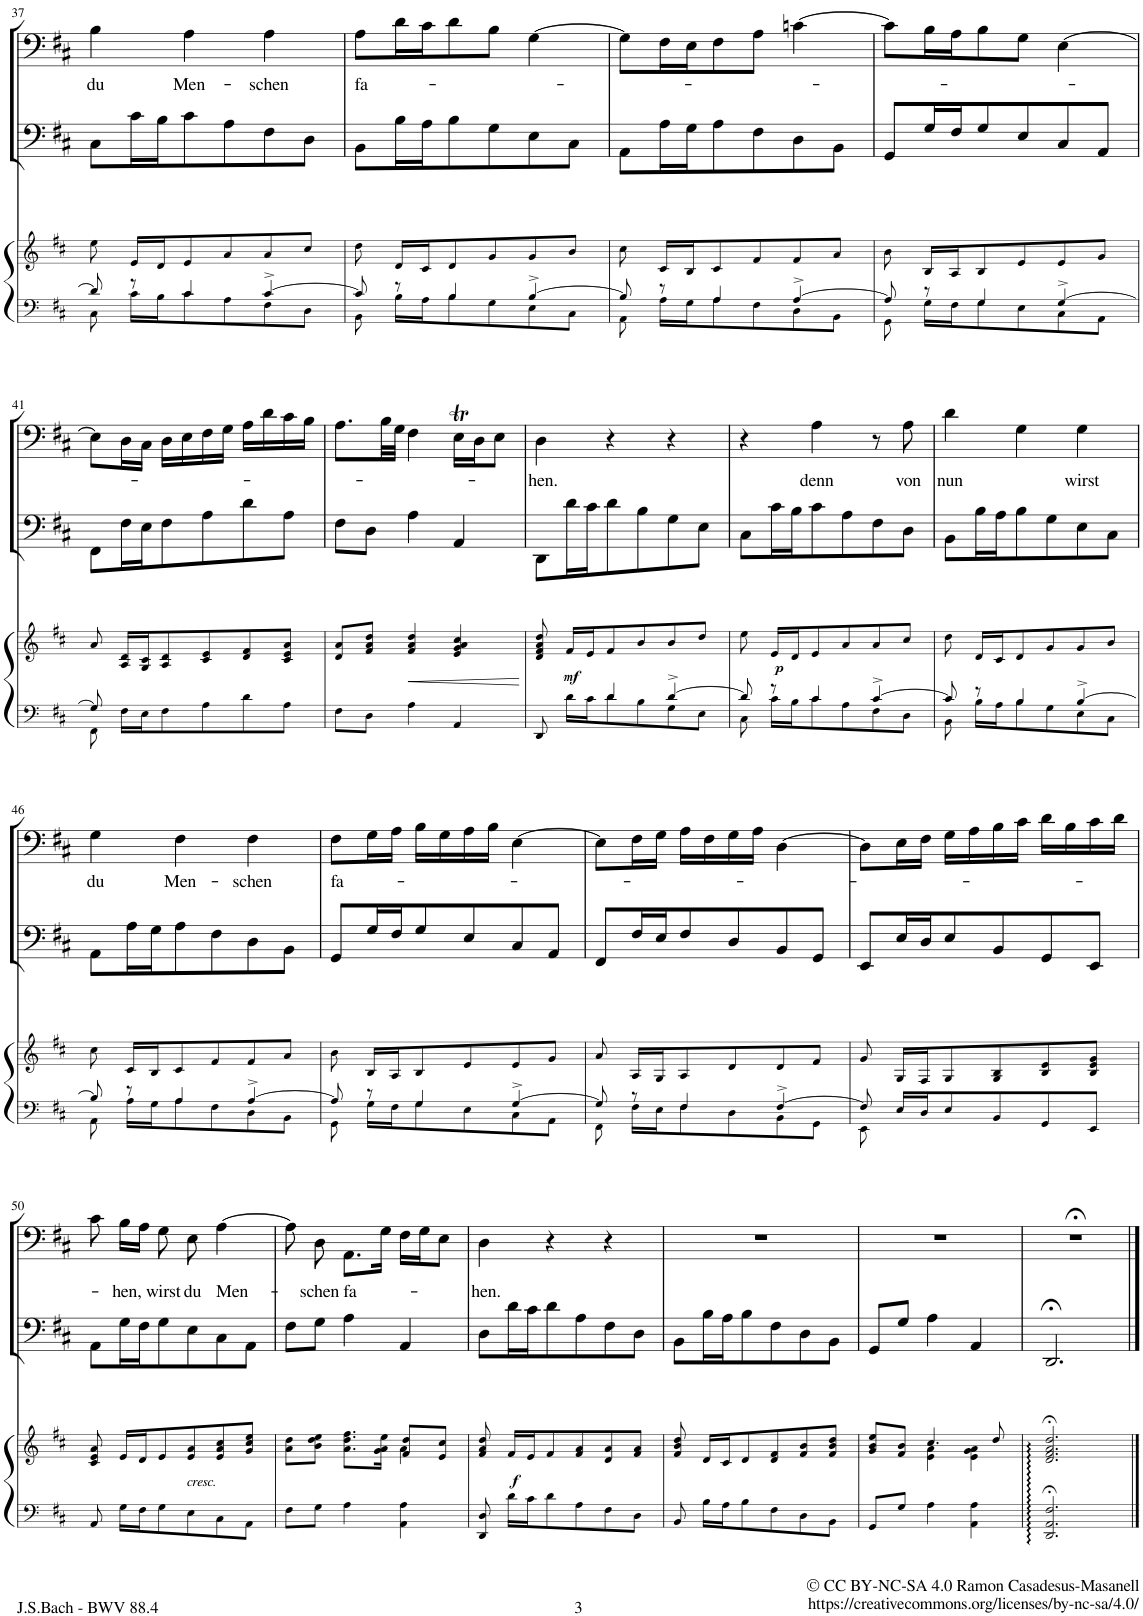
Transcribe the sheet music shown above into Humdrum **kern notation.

**kern	**kern	**dynam	**kern	**kern	**text
*part3	*part3	*part3	*part2	*part1	*part1
*staff4	*staff3	*staff3/4	*staff2	*staff1	*staff1
*I"Piano reduction	*	*	*I"Continuo	*I"Basso	*
*I'Pno	*	*	*	*	*
!!LO:PB:g=z
*clefF4	*clefG2	*	*clefF4	*clefF4	*
*k[f#c#]	*k[f#c#]	*	*k[f#c#]	*k[f#c#]	*
*M3/4	*M3/4	*	*M3/4	*M3/4	*
=37	=37	=37	=37	=37	=37
*^	*	*	*	*	*
!	!	!	!	!	!	!LO:LY:b
8d/]	8C#\	8ee\	.	8C#\L	4B\	du
8r	16c#\LL	16e/LL	.	16c#\L	.	.
.	16B\J	16d/J	.	16B\J	.	.
!	!	!	!	!	!	!LO:LY:b
4c#/	8c#\	8e/	.	8c#\	4A\	Men-
.	8A\	8a/	.	8A\	.	.
!	!	!	!	!	!	!LO:LY:b
[4c#^/	8F#\	8a/	.	8F#\	4A\	-schen
.	8D\J	8cc#/J	.	8D\J	.	.
=38	=38	=38	=38	=38	=38	=38
!	!	!	!	!	!	!LO:LY:b
8c#/]	8BB\	8dd\	.	8BB\L	8A\L	fa-
8r	16B\LL	16d/LL	.	16B\L	16d\L	.
.	16A\J	16c#/J	.	16A\J	16c#\J	.
4B/	8B\	8d/	.	8B\	8d\	.
.	8G\	8g/	.	8G\	8B\J	.
[4B^/	8E\	8g/	.	8E\	[4G\	.
.	8C#\J	8b/J	.	8C#\J	.	.
=39	=39	=39	=39	=39	=39	=39
8B/]	8AA\	8cc#\	.	8AA\L	8G\L]	.
8r	16A\LL	16c#/LL	.	16A\L	16F#\L	.
.	16G\J	16B/J	.	16G\J	16E\J	.
4A/	8A\	8c#/	.	8A\	8F#\	.
.	8F#\	8f#/	.	8F#\	8A\J	.
[4A^/	8D\	8f#/	.	8D\	[4cn\	.
.	8BB\J	8a/J	.	8BB\J	.	.
=40	=40	=40	=40	=40	=40	=40
8A/]	8GG\	8b\	.	8GG/L	8c\L]	.
8r	16G\LL	16B/LL	.	16G/L	16B\L	.
.	16F#\J	16A/J	.	16F#/J	16A\J	.
4G/	8G\	8B/	.	8G/	8B\	.
.	8E\	8e/	.	8E/	8G\J	.
[4G^/	8C#\	8e/	.	8C#/	[4E\	.
.	8AA\J	8g/J	.	8AA/J	.	.
!!LO:LB:g=z
=41	=41	=41	=41	=41	=41	=41
8G/]	8FF#\	8a/	.	8FF#\L	8E\L]	.
8ryy	16F#\LL	16A/ 16d/LL	.	16F#\L	16D\L	.
.	16E\J	16G/ 16c#/J	.	16E\J	16C#\JJ	.
2ryy	8F#\	8A/ 8d/	.	8F#\	16D\LL	.
.	.	.	.	.	16E\	.
.	8A\	8c#/ 8e/	.	8A\	16F#\	.
.	.	.	.	.	16G\JJ	.
.	8d\	8d/ 8f#/	.	8d\	16A\LL	.
.	.	.	.	.	16d\	.
.	8A\J	8c#/ 8e/ 8a/J	.	8A\J	16c#\	.
.	.	.	.	.	16B\JJ	.
*v	*v	*	*	*	*	*
=42	=42	=42	=42	=42	=42
8F#\L	8d/ 8a/L	.	8F#\L	8.A\L	.
8D\J	8f#/ 8a/ 8dd/J	.	8D\J	.	.
.	.	.	.	32B\LL	.
.	.	.	.	32G\JJJ	.
!	!	!LO:HP:b	!	!	!
4A\	4f#/ 4a/ 4dd/	<	4A\	4F#\	.
4AA/	4e/ 4g/ 4a/ 4cc#/	.	4AA/	16ET\LL	.
.	.	.	.	16D\J	.
.	.	.	.	8E\J	.
.	.	[	.	.	.
=43	=43	=43	=43	=43	=43
*^	*	*	*	*	*
!	!	!	!	!	!	!LO:LY:b
8DD/	8ryy	8d/ 8f#/ 8a/ 8dd/	.	8DD\L	4D\	hen.
!	!	!	!LO:DY:b	!	!	!
8ryy	16d\LL	16f#/LL	mf	16d\L	.	.
.	16c#\J	16e/J	.	16c#\J	.	.
4d/	8d\	8f#/	.	8d\	4r	.
.	8B\	8b/	.	8B\	.	.
[4d^/	8G\	8b/	.	8G\	4r	.
.	8E\J	8dd/J	.	8E\J	.	.
=44	=44	=44	=44	=44	=44	=44
8d/]	8C#\	8ee\	.	8C#\L	4r	.
!	!	!	!LO:DY:b	!	!	!
8r	16c#\LL	16e/LL	p	16c#\L	.	.
.	16B\J	16d/J	.	16B\J	.	.
!	!	!	!	!	!	!LO:LY:b
4c#/	8c#\	8e/	.	8c#\	4A\	denn
.	8A\	8a/	.	8A\	.	.
[4c#^/	8F#\	8a/	.	8F#\	8r	.
!	!	!	!	!	!	!LO:LY:b
.	8D\J	8cc#/J	.	8D\J	8A\	von
=45	=45	=45	=45	=45	=45	=45
!	!	!	!	!	!	!LO:LY:b
8c#/]	8BB\	8dd\	.	8BB\L	4d\	nun
8r	16B\LL	16d/LL	.	16B\L	.	.
.	16A\J	16c#/J	.	16A\J	.	.
4B/	8B\	8d/	.	8B\	4G\	.
.	8G\	8g/	.	8G\	.	.
!	!	!	!	!	!	!LO:LY:b
[4B^/	8E\	8g/	.	8E\	4G\	wirst
.	8C#\J	8b/J	.	8C#\J	.	.
!!LO:LB:g=z
=46	=46	=46	=46	=46	=46	=46
!	!	!	!	!	!	!LO:LY:b
8B/]	8AA\	8cc#\	.	8AA\L	4G\	du
8r	16A\LL	16c#/LL	.	16A\L	.	.
.	16G\J	16B/J	.	16G\J	.	.
!	!	!	!	!	!	!LO:LY:b
4A/	8A\	8c#/	.	8A\	4F#\	Men-
.	8F#\	8f#/	.	8F#\	.	.
!	!	!	!	!	!	!LO:LY:b
[4A^/	8D\	8f#/	.	8D\	4F#\	-schen
.	8BB\J	8a/J	.	8BB\J	.	.
=47	=47	=47	=47	=47	=47	=47
!	!	!	!	!	!	!LO:LY:b
8A/]	8GG\	8b\	.	8GG/L	8F#\L	fa-
8r	16G\LL	16B/LL	.	16G/L	16G\L	.
.	16F#\J	16A/J	.	16F#/J	16A\JJ	.
4G/	8G\	8B/	.	8G/	16B\LL	.
.	.	.	.	.	16G\	.
.	8E\	8e/	.	8E/	16A\	.
.	.	.	.	.	16B\JJ	.
[4G^/	8C#\	8e/	.	8C#/	[4E\	.
.	8AA\J	8g/J	.	8AA/J	.	.
=48	=48	=48	=48	=48	=48	=48
8G/]	8FF#\	8a/	.	8FF#/L	8E\L]	.
8r	16F#\LL	16A/LL	.	16F#/L	16F#\L	.
.	16E\J	16G/J	.	16E/J	16G\JJ	.
4F#/	8F#\	8A/	.	8F#/	16A\LL	.
.	.	.	.	.	16F#\	.
.	8D\	8d/	.	8D/	16G\	.
.	.	.	.	.	16A\JJ	.
[4F#^/	8BB\	8d/	.	8BB/	[4D\	.
.	8GG\J	8f#/J	.	8GG/J	.	.
=49	=49	=49	=49	=49	=49	=49
8F#/]	8EE\	8g/	.	8EE/L	8D\L]	.
16E/LL	8ryy	16G/LL	.	16E/L	16E\L	.
16D/J	.	16F#/J	.	16D/J	16F#\JJ	.
8E/	2ryy	8G/	.	8E/	16G\LL	.
.	.	.	.	.	16A\	.
8BB/	.	8G/ 8B/	.	8BB/	16B\	.
.	.	.	.	.	16c#\JJ	.
8GG/	.	8B/ 8e/	.	8GG/	16d\LL	.
.	.	.	.	.	16B\	.
8EE/J	.	8B/ 8e/ 8g/J	.	8EE/J	16c#\	.
.	.	.	.	.	16d\JJ	.
*v	*v	*	*	*	*	*
!!LO:LB:g=z
=50	=50	=50	=50	=50	=50
8AA/	8c#/ 8e/ 8a/	.	8AA\L	8c#\	.
!	!	!	!	!	!LO:LY:b
16G\LL	16e/LL	.	16G\L	16B\LL	hen,
16F#\J	16d/J	.	16F#\J	16A\JJ	.
!	!	!	!	!	!LO:LY:b
8G\	8e/	.	8G\	8G\	wirst
!	!LO:TX:b:i:t=cresc.	!	!	!	!
!	!	!	!	!	!LO:LY:b
8E\	8e/ 8a/	.	8E\	8E\	du
!	!	!	!	!	!LO:LY:b
8C#\	8e/ 8a/ 8cc#/	.	8C#\	[4A\	Men-
8AA\J	8g/ 8cc#/ 8ee/J	.	8AA\J	.	.
=51	=51	=51	=51	=51	=51
*	*^	*	*	*	*
8F#\L	8a\ 8dd\L	2ryy	.	8F#\L	8A\]	.
!	!	!	!	!	!	!LO:LY:b
8G\J	8b\ 8dd\ 8ee\J	.	.	8G\J	8D\	-schen
!	!	!	!	!	!	!LO:LY:b
4A\	8.a\ 8.dd\ 8.ff#\L	.	.	4A\	8.AA\L	fa-
.	16g\ 16a\ 16ee\Jk	.	.	.	16G\Jk	.
4AA\ 4A\	8f#/ 8dd/L	4a\	.	4AA/	16F#\LL	.
.	.	.	.	.	16G\J	.
.	8e/ 8cc#/J	.	.	.	8E\J	.
*	*v	*v	*	*	*	*
=52	=52	=52	=52	=52	=52
!	!	!	!	!	!LO:LY:b
8DD/ 8D/	8f#/ 8a/ 8dd/	.	8D\L	4D\	-hen.
!	!	!LO:DY:b	!	!	!
16d\LL	16f#/LL	f	16d\L	.	.
16c#\J	16e/J	.	16c#\J	.	.
8d\	8f#/	.	8d\	4r	.
8A\	8f#/ 8a/	.	8A\	.	.
8F#\	8d/ 8a/	.	8F#\	4r	.
8D\J	8f#/ 8a/J	.	8D\J	.	.
=53	=53	=53	=53	=53	=53
8BB/	8f#/ 8b/ 8dd/	.	8BB\L	2.r	.
16B\LL	16d/LL	.	16B\L	.	.
16A\J	16c#/J	.	16A\J	.	.
8B\	8d/	.	8B\	.	.
8F#\	8d/ 8f#/	.	8F#\	.	.
8D\	8f#/ 8b/	.	8D\	.	.
8BB\J	8f#/ 8b/ 8dd/J	.	8BB\J	.	.
=54	=54	=54	=54	=54	=54
*	*^	*	*	*	*
8GG/L	8g/ 8b/ 8ee/L	4ryy	.	8GG/L	2.r	.
8G/J	8f#/ 8b/J	.	.	8G/J	.	.
4A\	4.cc#/	4e\ 4a\	.	4A\	.	.
4AA\ 4A\	.	4e\ 4g\ 4a\	.	4AA/	.	.
.	8dd/	.	.	.	.	.
*	*v	*v	*	*	*	*
=55	=55	=55	=55	=55	=55
2.DD/;< 2.AA/;< 2.F#/;<	2.d/;< 2.f#/;< 2.a/;< 2.dd/;<	.	2.DD;</	2.r;<	.
==	==	==	==	==	==
*-	*-	*-	*-	*-	*-
